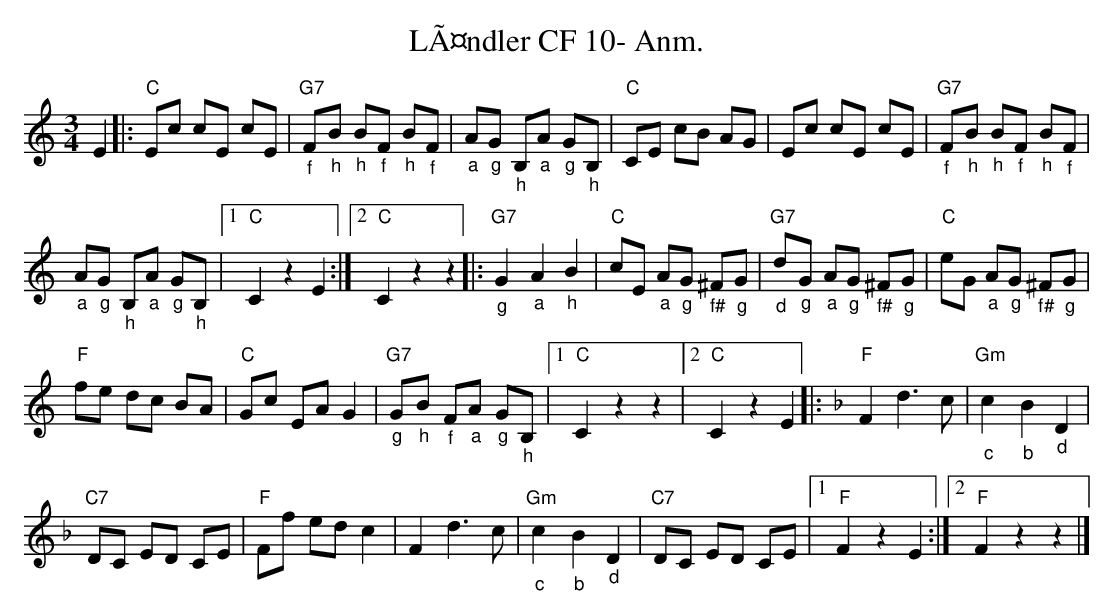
X:1
T:LÃ¤ndler CF 10- Anm.
M:3/4
L:1/8
K:Cmaj
E2 |: "C"Ec cE cE | "G7""_f"F"_h"B "_h"B"_f"F "_h"B"_f"F | "_a"A"_g"G "_h"B,"_a"A "_g"G"_h"B, | "C"CE cB AG | \
         Ec cE cE | "G7""_f"F"_h"B "_h"B"_f"F "_h"B"_f"F  |
"_a"A"_g"G "_h"B,"_a"A "_g"G"_h"B, |1 "C"C2 z2 E2 :|2 "C"C2 z2z2 |: "G7""_g"G2"_a"A2"_h"B2 | "C"cE "_a"A"_g"G "_f#"^F"_g"G | "G7""_d"d"_g"G "_a"A"_g"G "_f#"^F"_g"G | "C"eG "_a"A"_g"G "_f#"^F"_g"G |
"F"fe dc BA | "C"Gc EA G2 | "G7""_g"G"_h"B "_f"F"_a"A "_g"G"_h"B, |1 "C"C2 z2z2 |2 "C"C2 z2 E2 |: [K:Fmaj] "F"F2 d3c | "Gm""_c"c2"_b"B2"_d"D2 |
"C7"DC ED CE | "F"Ff ed c2 | F2 d3c | "Gm""_c"c2"_b"B2"_d"D2 | "C7"DC ED CE |1 "F"F2 z2 E2 :|2 "F"F2 z2z2 |]
